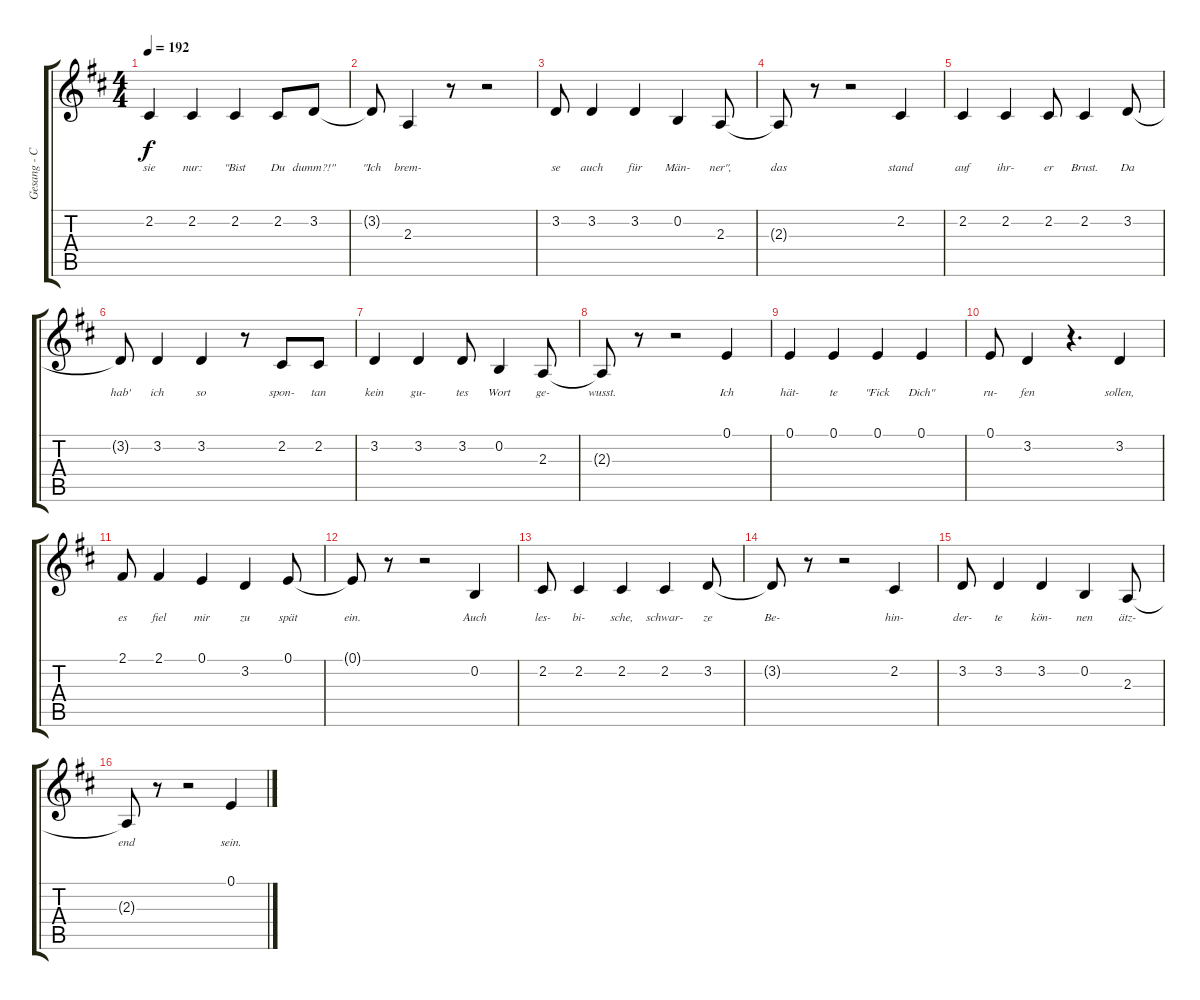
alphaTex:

\track ("Gesang - Campino" "Gesang - C") {instrument oboe}
\staff {score tabs}
\tuning (E4 B3 G3 D3 A2 E2) {hide}
\ts (4 4)
\tempo 192
\clef g2
\ks d
2.2.4{lyrics (0 "sie") lyrics (1 "") lyrics (2 "") lyrics (3 "") lyrics (4 "") dy f} 2.2.4{lyrics (0 "nur:") lyrics (1 "") lyrics (2 "") lyrics (3 "") lyrics (4 "")} 2.2.4{lyrics (0 "\"Bist") lyrics (1 "") lyrics (2 "") lyrics (3 "") lyrics (4 "")} 2.2.8{lyrics (0 "Du") lyrics (1 "") lyrics (2 "") lyrics (3 "") lyrics (4 "")} 3.2.8{lyrics (0 "dumm?!\"") lyrics (1 "") lyrics (2 "") lyrics (3 "") lyrics (4 "")} |
3.2{t}.8{lyrics (0 "\"Ich") lyrics (1 "") lyrics (2 "") lyrics (3 "") lyrics (4 "")} 2.3.4{lyrics (0 "brem-") lyrics (1 "") lyrics (2 "") lyrics (3 "") lyrics (4 "")} r.8 r.2 |
3.2.8{lyrics (0 "se") lyrics (1 "") lyrics (2 "") lyrics (3 "") lyrics (4 "")} 3.2.4{lyrics (0 "auch") lyrics (1 "") lyrics (2 "") lyrics (3 "") lyrics (4 "")} 3.2.4{lyrics (0 "für") lyrics (1 "") lyrics (2 "") lyrics (3 "") lyrics (4 "")} 0.2.4{lyrics (0 "Män-") lyrics (1 "") lyrics (2 "") lyrics (3 "") lyrics (4 "")} 2.3.8{lyrics (0 "ner\",") lyrics (1 "") lyrics (2 "") lyrics (3 "") lyrics (4 "")} |
2.3{t}.8{lyrics (0 "das") lyrics (1 "") lyrics (2 "") lyrics (3 "") lyrics (4 "")} r.8 r.2 2.2.4{lyrics (0 "stand") lyrics (1 "") lyrics (2 "") lyrics (3 "") lyrics (4 "")} |
2.2.4{lyrics (0 "auf") lyrics (1 "") lyrics (2 "") lyrics (3 "") lyrics (4 "")} 2.2.4{lyrics (0 "ihr-") lyrics (1 "") lyrics (2 "") lyrics (3 "") lyrics (4 "")} 2.2.8{lyrics (0 "er") lyrics (1 "") lyrics (2 "") lyrics (3 "") lyrics (4 "")} 2.2.4{lyrics (0 "Brust.") lyrics (1 "") lyrics (2 "") lyrics (3 "") lyrics (4 "")} 3.2.8{lyrics (0 "Da") lyrics (1 "") lyrics (2 "") lyrics (3 "") lyrics (4 "")} |
3.2{t}.8{lyrics (0 "hab'") lyrics (1 "") lyrics (2 "") lyrics (3 "") lyrics (4 "")} 3.2.4{lyrics (0 "ich") lyrics (1 "") lyrics (2 "") lyrics (3 "") lyrics (4 "")} 3.2.4{lyrics (0 "so") lyrics (1 "") lyrics (2 "") lyrics (3 "") lyrics (4 "")} r.8 2.2.8{lyrics (0 "spon-") lyrics (1 "") lyrics (2 "") lyrics (3 "") lyrics (4 "")} 2.2.8{lyrics (0 "tan") lyrics (1 "") lyrics (2 "") lyrics (3 "") lyrics (4 "")} |
3.2.4{lyrics (0 "kein") lyrics (1 "") lyrics (2 "") lyrics (3 "") lyrics (4 "")} 3.2.4{lyrics (0 "gu-") lyrics (1 "") lyrics (2 "") lyrics (3 "") lyrics (4 "")} 3.2.8{lyrics (0 "tes") lyrics (1 "") lyrics (2 "") lyrics (3 "") lyrics (4 "")} 0.2.4{lyrics (0 "Wort") lyrics (1 "") lyrics (2 "") lyrics (3 "") lyrics (4 "")} 2.3.8{lyrics (0 "ge-") lyrics (1 "") lyrics (2 "") lyrics (3 "") lyrics (4 "")} |
2.3{t}.8{lyrics (0 "wusst.") lyrics (1 "") lyrics (2 "") lyrics (3 "") lyrics (4 "")} r.8 r.2 0.1.4{lyrics (0 "Ich") lyrics (1 "") lyrics (2 "") lyrics (3 "") lyrics (4 "")} |
0.1.4{lyrics (0 "hät-") lyrics (1 "") lyrics (2 "") lyrics (3 "") lyrics (4 "")} 0.1.4{lyrics (0 "te") lyrics (1 "") lyrics (2 "") lyrics (3 "") lyrics (4 "")} 0.1.4{lyrics (0 "\"Fick") lyrics (1 "") lyrics (2 "") lyrics (3 "") lyrics (4 "")} 0.1.4{lyrics (0 "Dich\"") lyrics (1 "") lyrics (2 "") lyrics (3 "") lyrics (4 "")} |
0.1.8{lyrics (0 "ru-") lyrics (1 "") lyrics (2 "") lyrics (3 "") lyrics (4 "")} 3.2.4{lyrics (0 "fen") lyrics (1 "") lyrics (2 "") lyrics (3 "") lyrics (4 "")} r.4{d} 3.2.4{lyrics (0 "sollen,") lyrics (1 "") lyrics (2 "") lyrics (3 "") lyrics (4 "")} |
2.1.8{lyrics (0 "es") lyrics (1 "") lyrics (2 "") lyrics (3 "") lyrics (4 "")} 2.1.4{lyrics (0 "fiel") lyrics (1 "") lyrics (2 "") lyrics (3 "") lyrics (4 "")} 0.1.4{lyrics (0 "mir") lyrics (1 "") lyrics (2 "") lyrics (3 "") lyrics (4 "")} 3.2.4{lyrics (0 "zu") lyrics (1 "") lyrics (2 "") lyrics (3 "") lyrics (4 "")} 0.1.8{lyrics (0 "spät") lyrics (1 "") lyrics (2 "") lyrics (3 "") lyrics (4 "")} |
0.1{t}.8{lyrics (0 "ein.") lyrics (1 "") lyrics (2 "") lyrics (3 "") lyrics (4 "")} r.8 r.2 0.2.4{lyrics (0 "Auch") lyrics (1 "") lyrics (2 "") lyrics (3 "") lyrics (4 "")} |
2.2.8{lyrics (0 "les-") lyrics (1 "") lyrics (2 "") lyrics (3 "") lyrics (4 "")} 2.2.4{lyrics (0 "bi-") lyrics (1 "") lyrics (2 "") lyrics (3 "") lyrics (4 "")} 2.2.4{lyrics (0 "sche,") lyrics (1 "") lyrics (2 "") lyrics (3 "") lyrics (4 "")} 2.2.4{lyrics (0 "schwar-") lyrics (1 "") lyrics (2 "") lyrics (3 "") lyrics (4 "")} 3.2.8{lyrics (0 "ze") lyrics (1 "") lyrics (2 "") lyrics (3 "") lyrics (4 "")} |
3.2{t}.8{lyrics (0 "Be-") lyrics (1 "") lyrics (2 "") lyrics (3 "") lyrics (4 "")} r.8 r.2 2.2.4{lyrics (0 "hin-") lyrics (1 "") lyrics (2 "") lyrics (3 "") lyrics (4 "")} |
3.2.8{lyrics (0 "der-") lyrics (1 "") lyrics (2 "") lyrics (3 "") lyrics (4 "")} 3.2.4{lyrics (0 "te") lyrics (1 "") lyrics (2 "") lyrics (3 "") lyrics (4 "")} 3.2.4{lyrics (0 "kön-") lyrics (1 "") lyrics (2 "") lyrics (3 "") lyrics (4 "")} 0.2.4{lyrics (0 "nen") lyrics (1 "") lyrics (2 "") lyrics (3 "") lyrics (4 "")} 2.3.8{lyrics (0 "ätz-") lyrics (1 "") lyrics (2 "") lyrics (3 "") lyrics (4 "")} |
2.3{t}.8{lyrics (0 "end") lyrics (1 "") lyrics (2 "") lyrics (3 "") lyrics (4 "")} r.8 r.2 0.1.4{lyrics (0 "sein.") lyrics (1 "") lyrics (2 "") lyrics (3 "") lyrics (4 "")}
